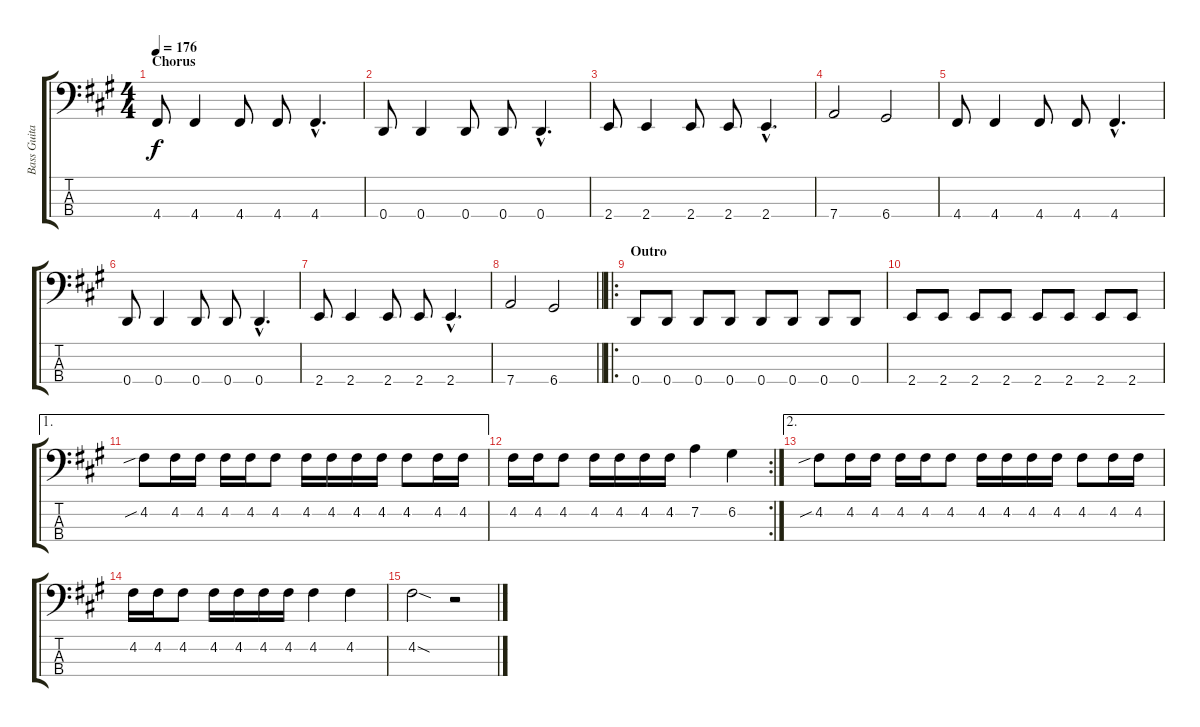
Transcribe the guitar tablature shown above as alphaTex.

\track ("Bass Guitar" "Bass Guita") {instrument electricbasspick}
\staff {score tabs}
\tuning (G2 D2 A1 D1) {hide}
\ts (4 4)
\section ("" "Chorus")
\tempo 176
\clef f4
\ks a
4.4.8{dy f} 4.4.4 4.4.8 4.4.8 4.4{hac}.4{d} |
0.4.8 0.4.4 0.4.8 0.4.8 0.4{hac}.4{d} |
2.4.8 2.4.4 2.4.8 2.4.8 2.4{hac}.4{d} |
7.4.2 6.4.2 |
4.4.8 4.4.4 4.4.8 4.4.8 4.4{hac}.4{d} |
0.4.8 0.4.4 0.4.8 0.4.8 0.4{hac}.4{d} |
2.4.8 2.4.4 2.4.8 2.4.8 2.4{hac}.4{d} |
\barLineRight lightlight
7.4.2 6.4.2 |
\ro
\section ("" "Outro")
0.4.8 0.4.8 0.4.8 0.4.8 0.4.8 0.4.8 0.4.8 0.4.8 |
2.4.8 2.4.8 2.4.8 2.4.8 2.4.8 2.4.8 2.4.8 2.4.8 |
\ae 1
4.2{sib}.8 4.2.16 4.2.16 4.2.16 4.2.16 4.2.8 4.2.16 4.2.16 4.2.16 4.2.16 4.2.8 4.2.16 4.2.16 |
\rc 2
4.2.16 4.2.16 4.2.8 4.2.16 4.2.16 4.2.16 4.2.16 7.2.4 6.2.4 |
\ae 2
4.2{sib}.8 4.2.16 4.2.16 4.2.16 4.2.16 4.2.8 4.2.16 4.2.16 4.2.16 4.2.16 4.2.8 4.2.16 4.2.16 |
4.2.16 4.2.16 4.2.8 4.2.16 4.2.16 4.2.16 4.2.16 4.2.4 4.2.4 |
4.2{sod}.2 r.2
